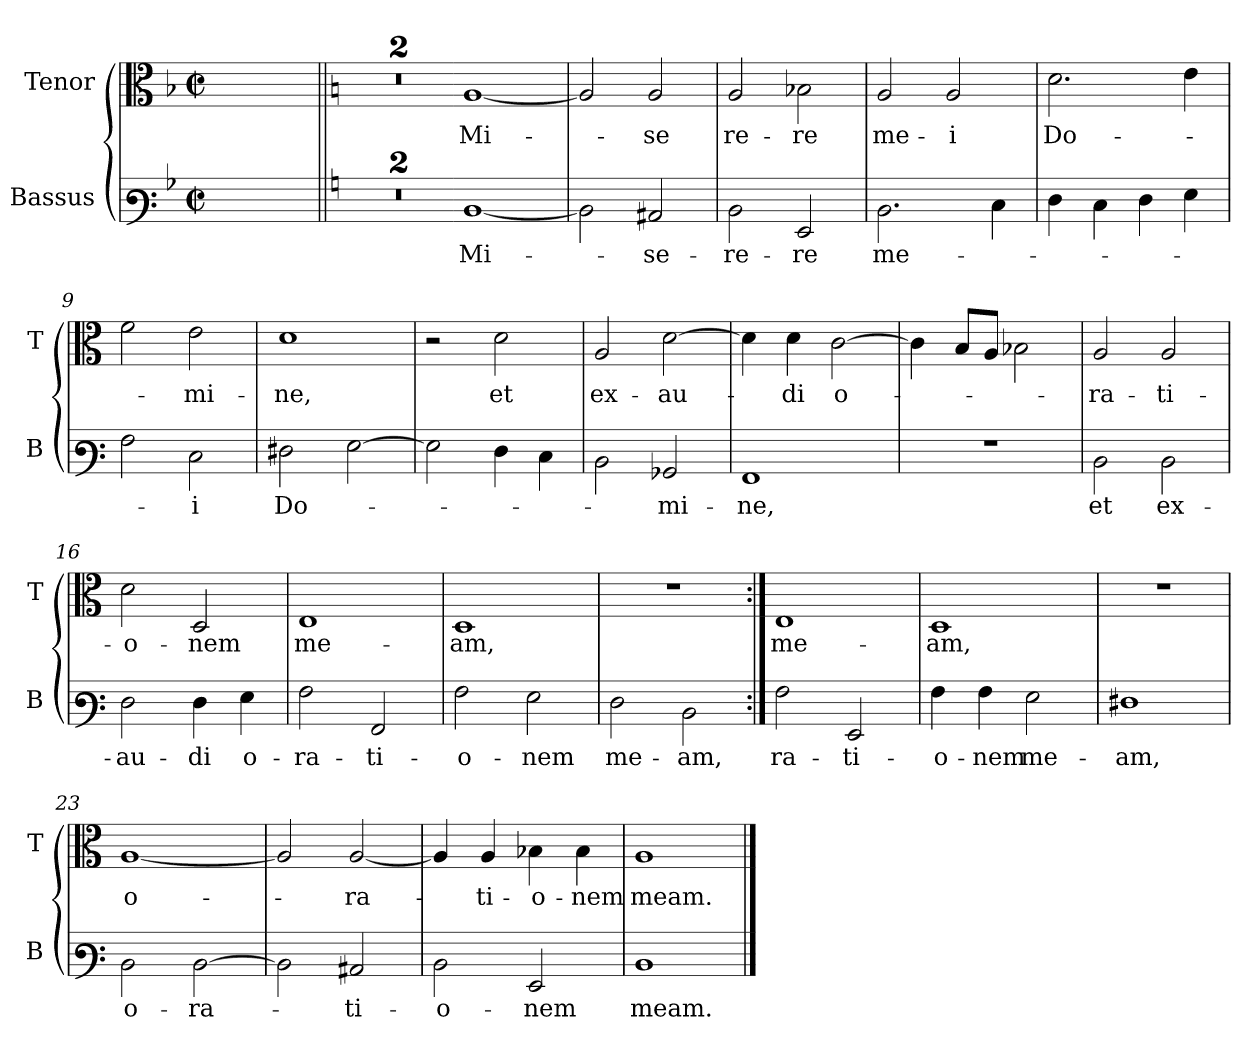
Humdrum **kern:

**kern	**text	**kern	**text
*part2	*part2	*part1	*part1
*staff2	*staff2	*staff1	*staff1
*I"Bassus	*	*I"Tenor	*
*I'B	*	*I'T	*
*clefF3	*	*clefC3	*
*k[b-]	*	*k[b-]	*
*F:	*	*F:	*
*M2/2	*	*M2/2	*
*met(c|)	*	*met(c|)	*
=1	=1	=1	=1
1ryy	.	1ryy	.
=2||	=2||	=2||	=2||
*k[]	*	*k[]	*
*C:	*	*C:	*
1r	.	1r	.
=3	=3	=3	=3
*clefF4	*	*clefGv2	*
1ryy	.	1ryy	.
=4-	=4-	=4-	=4-
!	!LO:LY:b	!	!LO:LY:b
[1D	Mi-	[1A	Mi-
=5`	=5`	=5`	=5`
2D\]	.	2A/]	.
!	!LO:LY:b	!	!LO:LY:b
2C#X/	-se-	2A/	-se
=6`	=6`	=6`	=6`
!	!LO:LY:b	!	!LO:LY:b
2D\	-re-	2A/	re-
!	!LO:LY:b	!	!LO:LY:b
2GG/	-re	2B-X\	-re
=7`	=7`	=7`	=7`
!	!LO:LY:b	!	!LO:LY:b
2.D\	me-	2A/	me-
!	!	!	!LO:LY:b
.	.	2A/	-i
4E\	.	.	.
=8`	=8`	=8`	=8`
!	!	!	!LO:LY:b
4F>\	.	2.d>\	Do-
4E\	.	.	.
4F\	.	.	.
4G\	.	4e\	.
=9`	=9`	=9`	=9`
2A\	.	2f\	.
!	!LO:LY:b	!	!LO:LY:b
2E\	-i	2e\	-mi-
=10`	=10`	=10`	=10`
!	!LO:LY:b	!	!LO:LY:b
2F#X\	Do-	1d	-ne,
[2G\	.	.	.
!!LO:LB:g=z
=11`	=11`	=11`	=11`
2G\]	.	2r	.
!	!	!	!LO:LY:b
4F\	.	2d\	et
4E\	.	.	.
=12`	=12`	=12`	=12`
!	!	!	!LO:LY:b
2D\	.	2A/	ex-
!	!LO:LY:b	!	!LO:LY:b
2BB-X/	-mi-	[2d\	-au-
=13`	=13`	=13`	=13`
!	!LO:LY:b	!	!
1AA	-ne,	4d\]	.
!	!	!	!LO:LY:b
.	.	4d\	-di
!	!	!	!LO:LY:b
.	.	[2c\	o-
=14`	=14`	=14`	=14`
1r	.	4c\]	.
.	.	8B/L	.
.	.	8A/J	.
.	.	2B-X\	.
=15`	=15`	=15`	=15`
!	!LO:LY:b	!	!LO:LY:b
2D\	et	2A/	-ra-
!	!LO:LY:b	!	!LO:LY:b
2D\	ex-	2A/	-ti-
=16`	=16`	=16`	=16`
!	!LO:LY:b	!	!LO:LY:b
2F\	-au-	2d\	-o-
!	!LO:LY:b	!	!LO:LY:b
4F\	-di	2D/	-nem
!	!LO:LY:b	!	!
4G\	o-	.	.
=17`	=17`	=17`	=17`
!	!LO:LY:b	!	!LO:LY:b
2A\	-ra-	1E	me-
!	!LO:LY:b	!	!
2AA/	-ti-	.	.
=18`	=18`	=18`	=18`
!	!LO:LY:b	!	!LO:LY:b
2A\	-o-	1D	-am,
!	!LO:LY:b	!	!
2G\	-nem	.	.
=19`	=19`	=19`	=19`
!	!LO:LY:b	!	!
2F\	me-	1r	.
!	!LO:LY:b	!	!
2D\	-am,	.	.
!!LO:LB:g=z
=20:|!	=20:|!	=20:|!	=20:|!
!	!LO:LY:b	!	!LO:LY:b
2A\	ra-	1E	me-
!	!LO:LY:b	!	!
2GG/	-ti-	.	.
=21`	=21`	=21`	=21`
!	!LO:LY:b	!	!LO:LY:b
4A\	-o-	1D	-am,
!	!LO:LY:b	!	!
4A\	-nem	.	.
!	!LO:LY:b	!	!
2G\	me-	.	.
=22`	=22`	=22`	=22`
!	!LO:LY:b	!	!
1F#X	-am,	1r	.
=23`	=23`	=23`	=23`
!	!LO:LY:b	!	!LO:LY:b
2D\	o-	[1A	o-
!	!LO:LY:b	!	!
[2D\	-ra-	.	.
=24`	=24`	=24`	=24`
2D\]	.	2A/]	.
!	!LO:LY:b	!	!LO:LY:b
2C#X/	-ti-	[2A/	-ra-
=25`	=25`	=25`	=25`
!	!LO:LY:b	!	!
2D\	-o-	4A/]	.
!	!	!	!LO:LY:b
.	.	4A/	-ti-
!	!LO:LY:b	!	!LO:LY:b
2GG/	-nem	4B-X\	-o-
!	!	!	!LO:LY:b
.	.	4B-\	-nem
=26`	=26`	=26`	=26`
!	!LO:LY:b	!	!LO:LY:b
1D	meam.	1A	meam.
==	==	==	==
*-	*-	*-	*-
